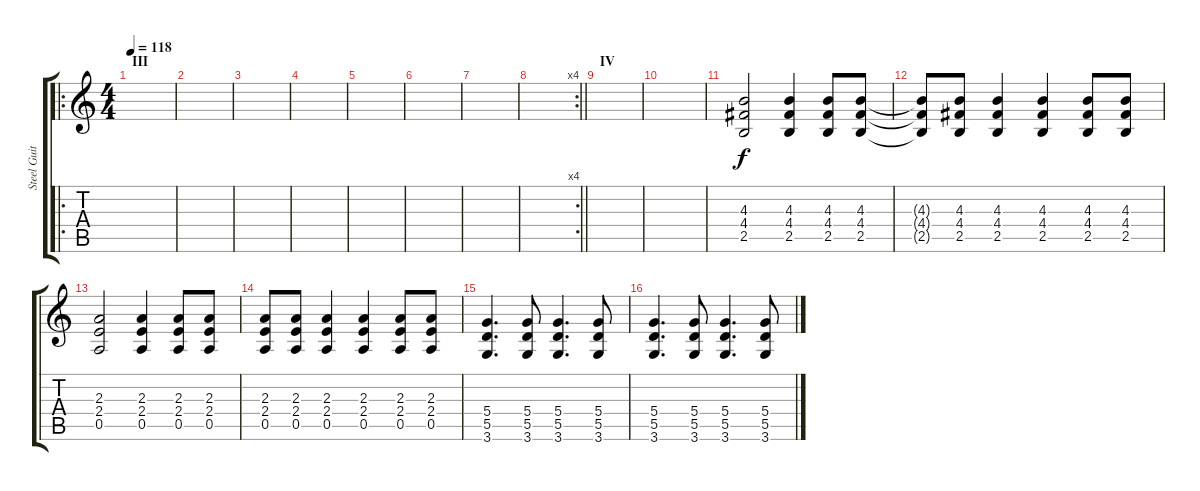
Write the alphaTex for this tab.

\track ("Steel Guitar" "Steel Guit") {instrument acousticguitarsteel}
\staff {score tabs}
\tuning (E4 B3 G3 D3 A2 E2) {hide}
\ro
\ts (4 4)
\section ("" "III")
\tempo 118
\clef g2
\ks c
|
|
|
|
|
|
|
\rc 4
\barLineRight lightlight
|
\section ("" "IV")
|
|
(4.3 4.4 2.5).2 (4.3 4.4 2.5).4 (4.3 4.4 2.5).8 (4.3 4.4 2.5).8 |
(4.3{t} 4.4{t} 2.5{t}).8 (4.3 4.4 2.5).8 (4.3 4.4 2.5).4 (4.3 4.4 2.5).4 (4.3 4.4 2.5).8 (4.3 4.4 2.5).8 |
(2.3 2.4 0.5).2 (2.3 2.4 0.5).4 (2.3 2.4 0.5).8 (2.3 2.4 0.5).8 |
(2.3 2.4 0.5).8 (2.3 2.4 0.5).8 (2.3 2.4 0.5).4 (2.3 2.4 0.5).4 (2.3 2.4 0.5).8 (2.3 2.4 0.5).8 |
(5.4 5.5 3.6).4{d} (5.4 5.5 3.6).8 (5.4 5.5 3.6).4{d} (5.4 5.5 3.6).8 |
(5.4 5.5 3.6).4{d} (5.4 5.5 3.6).8 (5.4 5.5 3.6).4{d} (5.4 5.5 3.6).8
